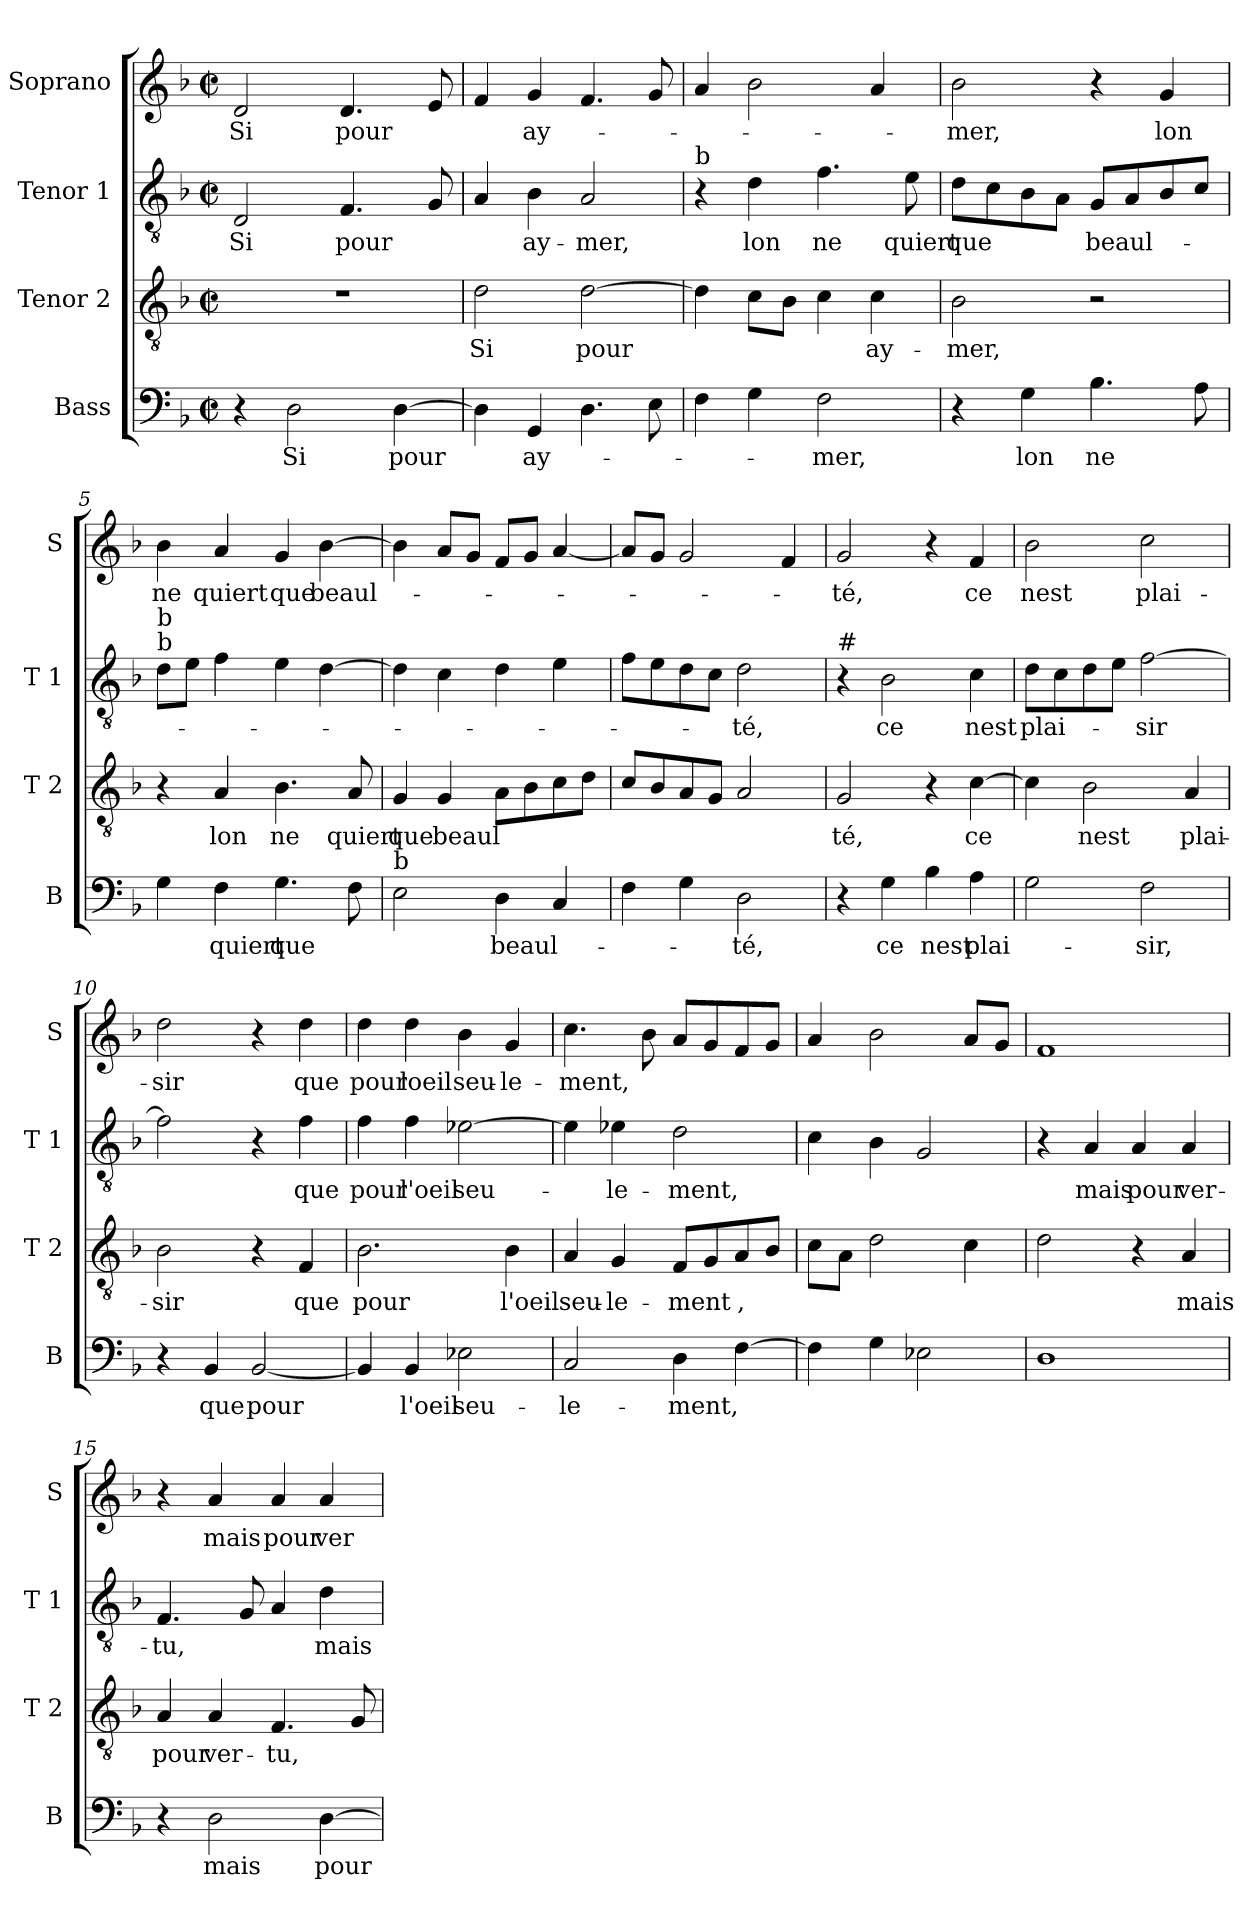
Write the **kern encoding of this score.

**kern	**text	**kern	**text	**kern	**text	**kern	**text
*part4	*part4	*part3	*part3	*part2	*part2	*part1	*part1
*staff4	*staff4	*staff3	*staff3	*staff2	*staff2	*staff1	*staff1
*I"Bass	*	*I"Tenor 2	*	*I"Tenor 1	*	*I"Soprano	*
*I'B	*	*I'T 2	*	*I'T 1	*	*I'S	*
*clefF4	*	*clefGv2	*	*clefGv2	*	*clefG2	*
*k[b-]	*	*k[b-]	*	*k[b-]	*	*k[b-]	*
*F:	*	*F:	*	*F:	*	*F:	*
*M2/2	*	*M2/2	*	*M2/2	*	*M2/2	*
*met(c|)	*	*met(c|)	*	*met(c|)	*	*met(c|)	*
=1	=1	=1	=1	=1	=1	=1	=1
!	!	!	!	!	!LO:LY:b	!	!LO:LY:b
4r	.	1r	.	2D/	Si	2d/	Si
!	!LO:LY:b	!	!	!	!	!	!
2D\	Si	.	.	.	.	.	.
!	!	!	!	!	!LO:LY:b	!	!LO:LY:b
.	.	.	.	4.F/	pour	4.d/	pour
!	!LO:LY:b	!	!	!	!	!	!
[4D\	pour	.	.	.	.	.	.
.	.	.	.	8G/	.	8e/	.
=2	=2	=2	=2	=2	=2	=2	=2
!	!	!	!LO:LY:b	!	!	!	!
4D\]	.	2d\	Si	4A/	.	4f/	.
!	!LO:LY:b	!	!	!	!LO:LY:b	!	!LO:LY:b
4GG/	ay-	.	.	4B-\	ay-	4g/	ay-
!	!	!	!LO:LY:b	!	!LO:LY:b	!	!
4.D\	.	[2d\	pour	2A/	-mer,	4.f/	.
8E\	.	.	.	.	.	8g/	.
=3	=3	=3	=3	=3	=3	=3	=3
!	!	!	!	!LO:TX:a:t=b	!	!	!
4F\	.	4d\]	.	4r	.	4a/	.
!	!	!	!	!	!LO:LY:b	!	!
4G\	.	8c\L	.	4d\	lon	2b-\	.
.	.	8B-\J	.	.	.	.	.
!	!LO:LY:b	!	!	!	!LO:LY:b	!	!
2F\	-mer,	4c\	.	4.f\	ne	.	.
!	!	!	!LO:LY:b	!	!	!	!
.	.	4c\	ay-	.	.	4a/	.
!	!	!	!	!	!LO:LY:b	!	!
.	.	.	.	8e\	quiert	.	.
=4	=4	=4	=4	=4	=4	=4	=4
!	!	!	!LO:LY:b	!	!LO:LY:b	!	!LO:LY:b
4r	.	2B-\	-mer,	8d\L	que	2b-\	-mer,
.	.	.	.	8c\	.	.	.
!	!LO:LY:b	!	!	!	!	!	!
4G\	lon	.	.	8B-\	.	.	.
.	.	.	.	8A\J	.	.	.
!	!LO:LY:b	!	!	!	!LO:LY:b	!	!
4.B-\	ne	2r	.	8G/L	beaul-	4r	.
.	.	.	.	8A/	.	.	.
!	!	!	!	!	!	!	!LO:LY:b
.	.	.	.	8B-/	.	4g/	lon
8A\	.	.	.	8c/J	.	.	.
=5	=5	=5	=5	=5	=5	=5	=5
!	!	!	!	!LO:TX:a:t=b	!	!	!
!	!	!	!	!LO:TX:a:t=b	!	!	!
!	!	!	!	!	!	!	!LO:LY:b
4G\	.	4r	.	8d\L	.	4b-\	ne
.	.	.	.	8e\J	.	.	.
!	!LO:LY:b	!	!LO:LY:b	!	!	!	!LO:LY:b
4F\	quiert	4A/	lon	4f\	.	4a/	quiert
!	!LO:LY:b	!	!LO:LY:b	!	!	!	!LO:LY:b
4.G\	que	4.B-\	ne	4e\	.	4g/	que
!	!	!	!	!	!	!	!LO:LY:b
.	.	.	.	[4d\	.	[4b-\	beaul-
!	!	!	!LO:LY:b	!	!	!	!
8F\	.	8A/	quiert	.	.	.	.
!!LO:LB:g=z
=6	=6	=6	=6	=6	=6	=6	=6
!LO:TX:a:t=b	!	!	!	!	!	!	!
!	!	!	!LO:LY:b	!	!	!	!
2E\	.	4G/	que	4d\]	.	4b-\]	.
!	!	!	!LO:LY:b	!	!	!	!
.	.	4G/	beaul	4c\	.	8a/L	.
.	.	.	.	.	.	8g/J	.
!	!LO:LY:b	!	!	!	!	!	!
4D\	beaul-	8A\L	.	4d\	.	8f/L	.
.	.	8B-\	.	.	.	8g/J	.
4C/	.	8c\	.	4e\	.	[4a/	.
.	.	8d\J	.	.	.	.	.
=7	=7	=7	=7	=7	=7	=7	=7
4F\	.	8c/L	.	8f\L	.	8a/L]	.
.	.	8B-/	.	8e\	.	8g/J	.
4G\	.	8A/	.	8d\	.	2g/	.
.	.	8G/J	.	8c\J	.	.	.
!	!LO:LY:b	!	!	!	!LO:LY:b	!	!
2D\	-té,	2A/	.	2d\	-té,	.	.
.	.	.	.	.	.	4f/	.
=8	=8	=8	=8	=8	=8	=8	=8
!	!	!	!	!LO:TX:a:t=#	!	!	!
!	!	!	!LO:LY:b	!	!	!	!LO:LY:b
4r	.	2G/	té,	4r	.	2g/	-té,
!	!LO:LY:b	!	!	!	!LO:LY:b	!	!
4G\	ce	.	.	2B-\	ce	.	.
!	!LO:LY:b	!	!	!	!	!	!
4B-\	nest	4r	.	.	.	4r	.
!	!LO:LY:b	!	!LO:LY:b	!	!LO:LY:b	!	!LO:LY:b
4A\	plai-	[4c\	ce	4c\	nest	4f/	ce
=9	=9	=9	=9	=9	=9	=9	=9
!	!	!	!	!	!LO:LY:b	!	!LO:LY:b
2G\	.	4c\]	.	8d\L	plai-	2b-\	nest
.	.	.	.	8c\	.	.	.
!	!	!	!LO:LY:b	!	!	!	!
.	.	2B-\	nest	8d\	.	.	.
.	.	.	.	8e\J	.	.	.
!	!LO:LY:b	!	!	!	!LO:LY:b	!	!LO:LY:b
2F\	-sir,	.	.	[2f\	-sir	2cc\	plai-
!	!	!	!LO:LY:b	!	!	!	!
.	.	4A/	plai-	.	.	.	.
=10	=10	=10	=10	=10	=10	=10	=10
!	!	!	!LO:LY:b	!	!	!	!LO:LY:b
4r	.	2B-\	-sir	2f\]	.	2dd\	-sir
!	!LO:LY:b	!	!	!	!	!	!
4BB-/	que	.	.	.	.	.	.
!	!LO:LY:b	!	!	!	!	!	!
[2BB-/	pour	4r	.	4r	.	4r	.
!	!	!	!LO:LY:b	!	!LO:LY:b	!	!LO:LY:b
.	.	4F/	que	4f\	que	4dd\	que
!!LO:PB:g=z
=11	=11	=11	=11	=11	=11	=11	=11
!	!	!	!LO:LY:b	!	!LO:LY:b	!	!LO:LY:b
4BB-/]	.	2.B-\	pour	4f\	pour	4dd\	pour
!	!LO:LY:b	!	!	!	!LO:LY:b	!	!LO:LY:b
4BB-/	l'oeil	.	.	4f\	l'oeil	4dd\	loeil
!	!LO:LY:b	!	!	!	!LO:LY:b	!	!LO:LY:b
2E-X\	seu-	.	.	[2e-X\	seu-	4b-\	seu-
!	!	!	!LO:LY:b	!	!	!	!LO:LY:b
.	.	4B-\	l'oeil	.	.	4g/	-le-
=12	=12	=12	=12	=12	=12	=12	=12
!	!LO:LY:b	!	!LO:LY:b	!	!	!	!LO:LY:b
2C/	-le-	4A/	seu-	4e-\]	.	4.cc\	-ment,
!	!	!	!LO:LY:b	!	!LO:LY:b	!	!
.	.	4G/	-le-	4e-X\	-le-	.	.
.	.	.	.	.	.	8b-\	.
!	!LO:LY:b	!	!LO:LY:b	!	!LO:LY:b	!	!
4D\	-ment,	8F/L	-ment	2d\	-ment,	8a/L	.
.	.	8G/	.	.	.	8g/	.
!	!	!	!LO:LY:b	!	!	!	!
[4F\	.	8A/	,	.	.	8f/	.
.	.	8B-/J	.	.	.	8g/J	.
=13	=13	=13	=13	=13	=13	=13	=13
4F\]	.	8c\L	.	4c\	.	4a/	.
.	.	8A\J	.	.	.	.	.
4G\	.	2d\	.	4B-\	.	2b-\	.
2E-X\	.	.	.	2G/	.	.	.
.	.	4c\	.	.	.	8a/L	.
.	.	.	.	.	.	8g/J	.
=14	=14	=14	=14	=14	=14	=14	=14
1D	.	2d\	.	4r	.	1f	.
!	!	!	!	!	!LO:LY:b	!	!
.	.	.	.	4A/	mais	.	.
!	!	!	!	!	!LO:LY:b	!	!
.	.	4r	.	4A/	pour	.	.
!	!	!	!LO:LY:b	!	!LO:LY:b	!	!
.	.	4A/	mais	4A/	ver-	.	.
=15	=15	=15	=15	=15	=15	=15	=15
!	!	!	!LO:LY:b	!	!LO:LY:b	!	!
4r	.	4A/	pour	4.F/	-tu,	4r	.
!	!LO:LY:b	!	!LO:LY:b	!	!	!	!LO:LY:b
2D\	mais	4A/	ver-	.	.	4a/	mais
.	.	.	.	8G/	.	.	.
!	!	!	!LO:LY:b	!	!	!	!LO:LY:b
.	.	4.F/	-tu,	4A/	.	4a/	pour
!	!LO:LY:b	!	!	!	!LO:LY:b	!	!LO:LY:b
[4D\	pour	.	.	4d\	mais	4a/	ver-
.	.	8G/	.	.	.	.	.
=	=	=	=	=	=	=	=
*-	*-	*-	*-	*-	*-	*-	*-
